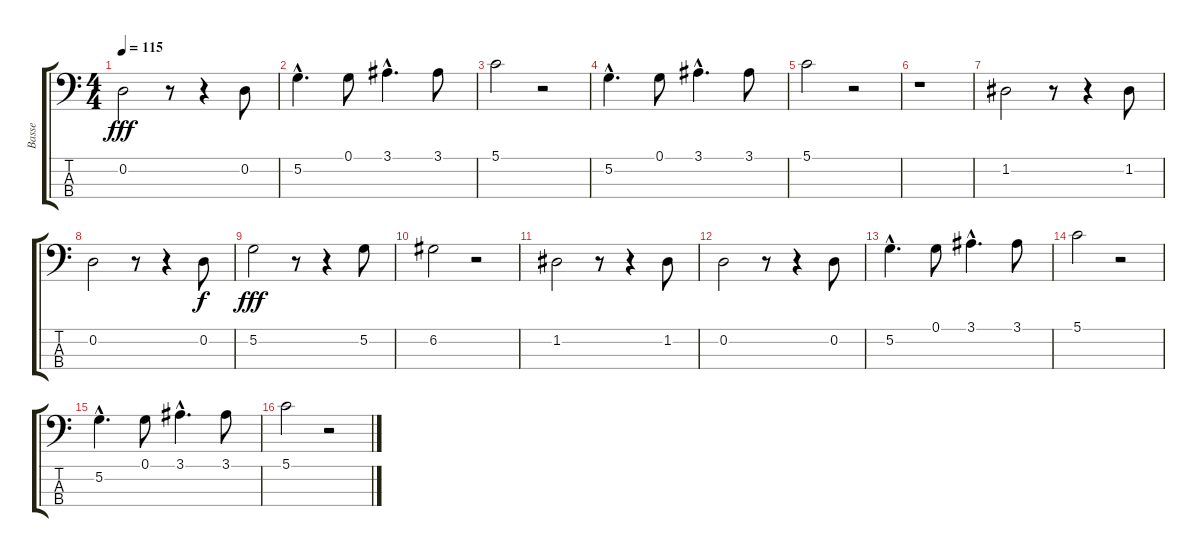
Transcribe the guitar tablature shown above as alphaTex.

\track ("Basse" "Basse") {instrument fretlessbass}
\staff {score tabs}
\tuning (G2 D2 A1 D1) {hide}
\ts (4 4)
\tempo 115
\clef f4
\ks c
0.2.2{dy fff} r.8 r.4 0.2.8 |
5.2{hac}.4{d} 0.1.8 3.1{hac}.4{d} 3.1.8 |
5.1.2 r.2 |
5.2{hac}.4{d} 0.1.8 3.1{hac}.4{d} 3.1.8 |
5.1.2 r.2 |
r.1 |
1.2.2 r.8 r.4 1.2.8 |
0.2.2 r.8 r.4 0.2.8{dy f} |
5.2.2{dy fff} r.8 r.4 5.2.8 |
6.2.2 r.2 |
1.2.2 r.8 r.4 1.2.8 |
0.2.2 r.8 r.4 0.2.8 |
5.2{hac}.4{d} 0.1.8 3.1{hac}.4{d} 3.1.8 |
5.1.2 r.2 |
5.2{hac}.4{d} 0.1.8 3.1{hac}.4{d} 3.1.8 |
5.1.2 r.2
